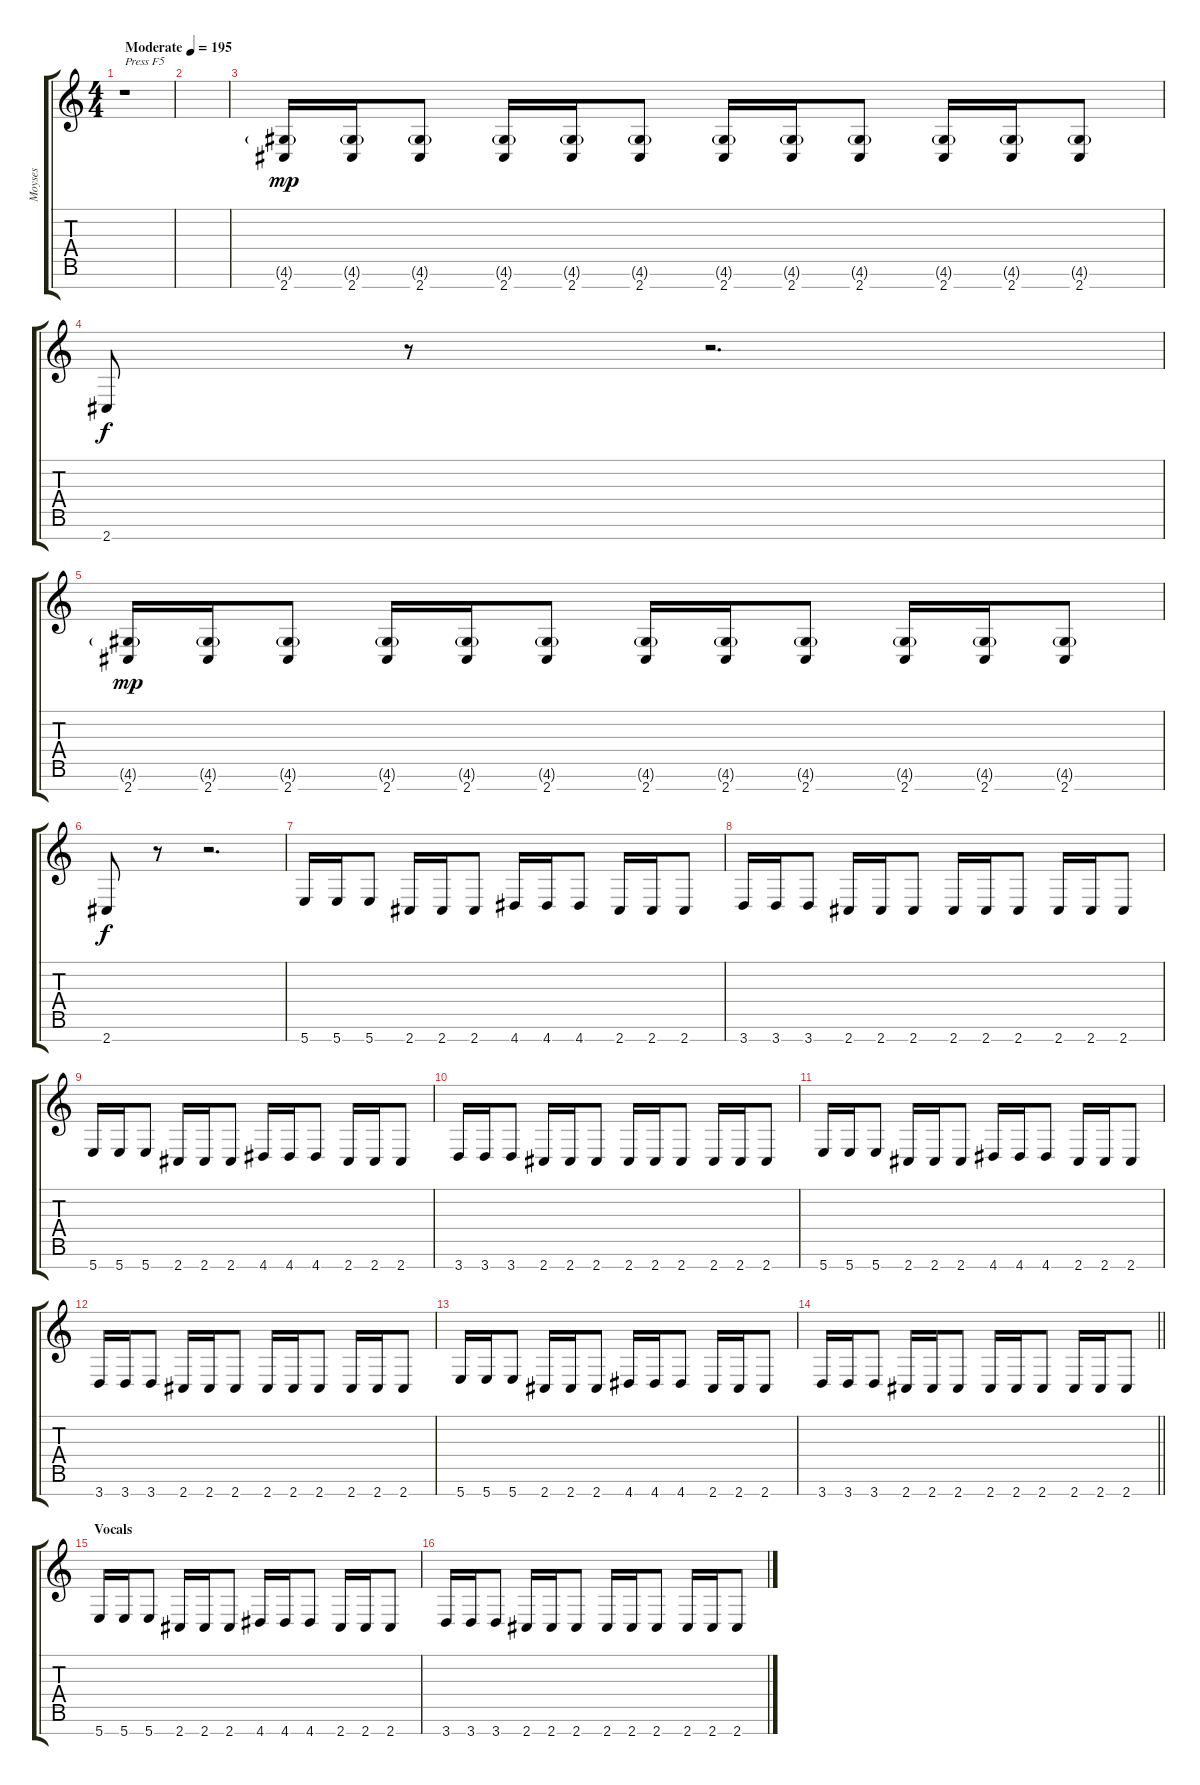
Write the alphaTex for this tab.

\track ("Moyses" "Moyses") {instrument distortionguitar}
\staff {score tabs}
\tuning (E4 B3 G3 D3 A2 E2 B1) {hide}
\ts (4 4)
\tempo (195 "Moderate")
\clef g2
\ks c
r.1{txt "Press F5" dy mp instrument distortionguitar} |
|
(4.6{g} 2.7).16 (4.6{g} 2.7).16 (4.6{g} 2.7).8 (4.6{g} 2.7).16 (4.6{g} 2.7).16 (4.6{g} 2.7).8 (4.6{g} 2.7).16 (4.6{g} 2.7).16 (4.6{g} 2.7).8 (4.6{g} 2.7).16 (4.6{g} 2.7).16 (4.6{g} 2.7).8 |
2.7.8{dy f} r.8 r.2{d} |
(4.6{g} 2.7).16{dy mp} (4.6{g} 2.7).16 (4.6{g} 2.7).8 (4.6{g} 2.7).16 (4.6{g} 2.7).16 (4.6{g} 2.7).8 (4.6{g} 2.7).16 (4.6{g} 2.7).16 (4.6{g} 2.7).8 (4.6{g} 2.7).16 (4.6{g} 2.7).16 (4.6{g} 2.7).8 |
2.7.8{dy f} r.8 r.2{d} |
5.7.16 5.7.16 5.7.8 2.7.16 2.7.16 2.7.8 4.7.16 4.7.16 4.7.8 2.7.16 2.7.16 2.7.8 |
3.7.16 3.7.16 3.7.8 2.7.16 2.7.16 2.7.8 2.7.16 2.7.16 2.7.8 2.7.16 2.7.16 2.7.8 |
5.7.16 5.7.16 5.7.8 2.7.16 2.7.16 2.7.8 4.7.16 4.7.16 4.7.8 2.7.16 2.7.16 2.7.8 |
3.7.16 3.7.16 3.7.8 2.7.16 2.7.16 2.7.8 2.7.16 2.7.16 2.7.8 2.7.16 2.7.16 2.7.8 |
5.7.16 5.7.16 5.7.8 2.7.16 2.7.16 2.7.8 4.7.16 4.7.16 4.7.8 2.7.16 2.7.16 2.7.8 |
3.7.16 3.7.16 3.7.8 2.7.16 2.7.16 2.7.8 2.7.16 2.7.16 2.7.8 2.7.16 2.7.16 2.7.8 |
5.7.16 5.7.16 5.7.8 2.7.16 2.7.16 2.7.8 4.7.16 4.7.16 4.7.8 2.7.16 2.7.16 2.7.8 |
\barLineRight lightlight
3.7.16 3.7.16 3.7.8 2.7.16 2.7.16 2.7.8 2.7.16 2.7.16 2.7.8 2.7.16 2.7.16 2.7.8 |
\section ("" "Vocals")
5.7.16 5.7.16 5.7.8 2.7.16 2.7.16 2.7.8 4.7.16 4.7.16 4.7.8 2.7.16 2.7.16 2.7.8 |
3.7.16 3.7.16 3.7.8 2.7.16 2.7.16 2.7.8 2.7.16 2.7.16 2.7.8 2.7.16 2.7.16 2.7.8
